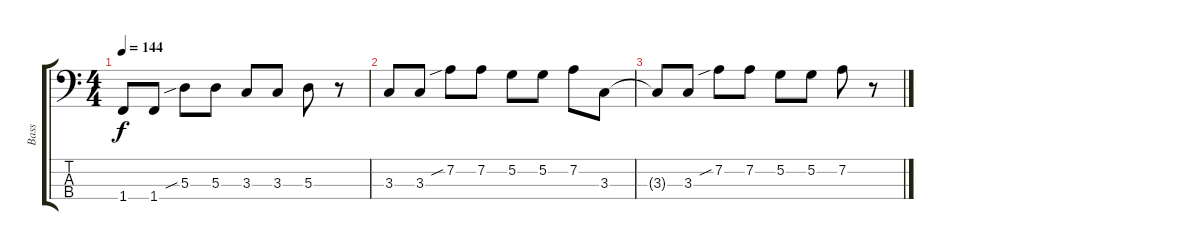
\track ("Bass" "Bass") {instrument electricbasspick}
\staff {score tabs}
\tuning (G2 D2 A1 E1) {hide}
\ts (4 4)
\tempo 144
\clef f4
\ks c
1.4{t}.8{dy f} 1.4.8 5.3{sib}.8 5.3.8 3.3.8 3.3.8 5.3.8 r.8 |
3.3.8 3.3.8 7.2{sib}.8 7.2.8 5.2.8 5.2.8 7.2.8 3.3.8 |
3.3{t}.8 3.3.8 7.2{sib}.8 7.2.8 5.2.8 5.2.8 7.2.8 r.8
